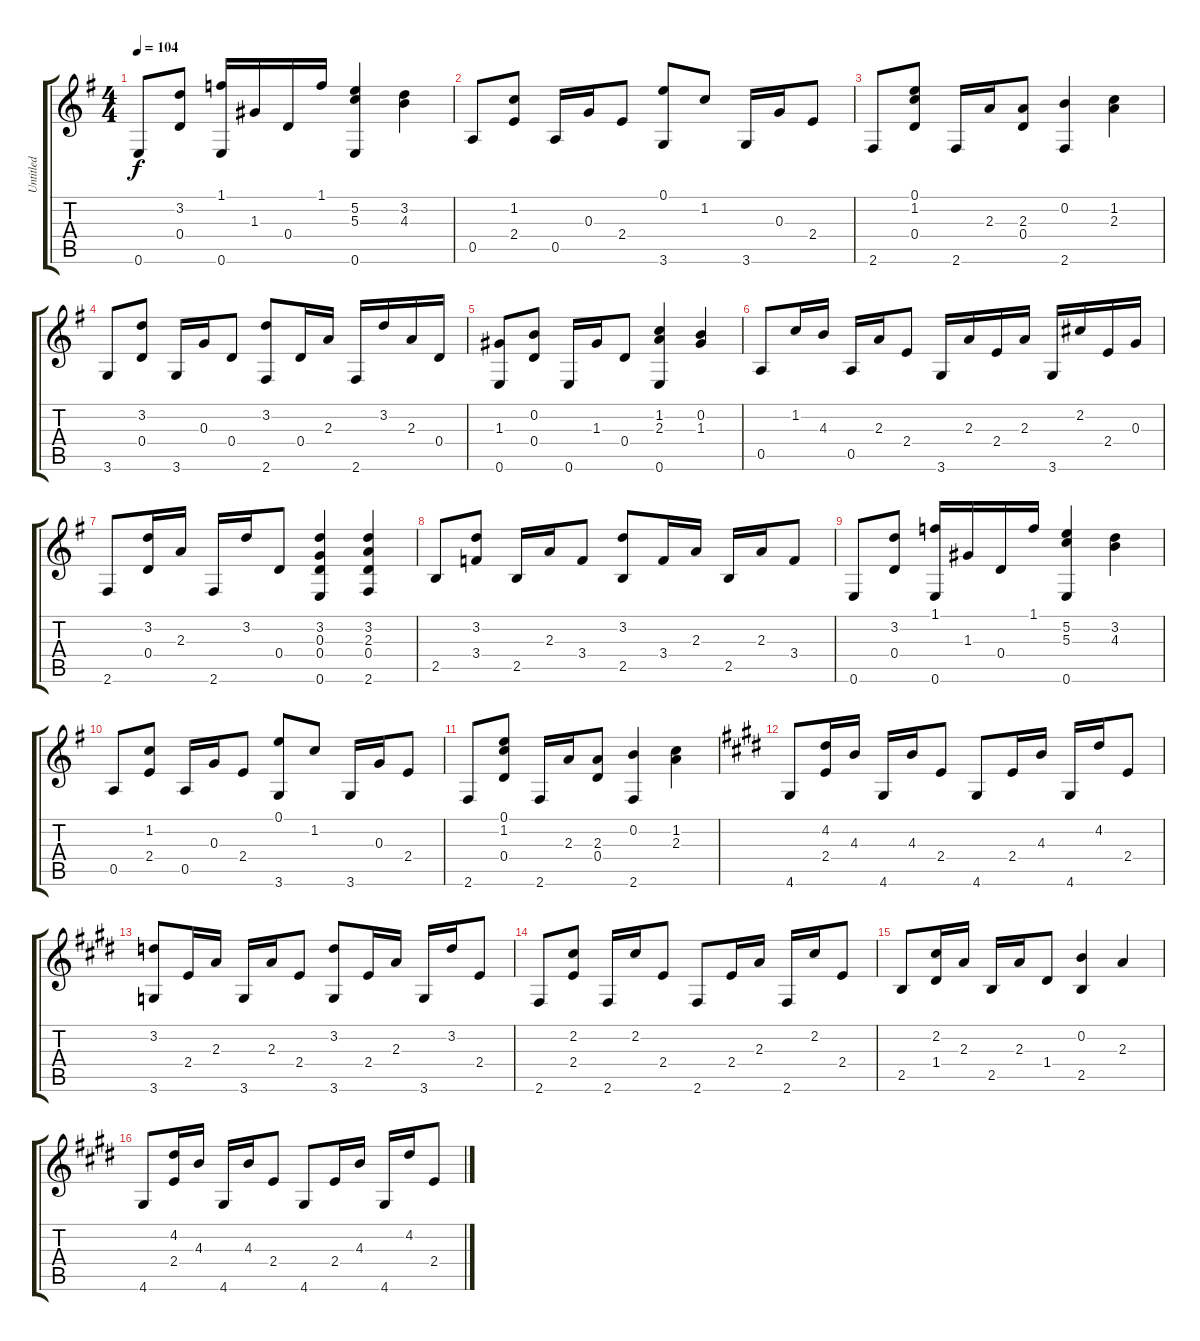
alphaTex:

\track ("Untitled" "Untitled") {instrument acousticguitarnylon}
\staff {score tabs}
\tuning (E4 B3 G3 D3 A2 E2) {hide}
\ts (4 4)
\tempo 104
\clef g2
\ks g
0.6.8{dy f} (3.2 0.4).8 (1.1 0.6).16 1.3.16 0.4.16 1.1.16 (5.2 5.3 0.6).4 (3.2 4.3).4 |
0.5.8 (1.2 2.4).8 0.5.16 0.3.16 2.4.8 (0.1 3.6).8 1.2.8 3.6.16 0.3.16 2.4.8 |
2.6.8 (0.1 1.2 0.4).8 2.6.16 2.3.16 (2.3 0.4).8 (0.2 2.6).4 (1.2 2.3).4 |
3.6.8 (3.2 0.4).8 3.6.16 0.3.16 0.4.8 (3.2 2.6).8 0.4.16 2.3.16 2.6.16 3.2.16 2.3.16 0.4.16 |
(1.3 0.6).8 (0.2 0.4).8 0.6.16 1.3.16 0.4.8 (1.2 2.3 0.6).4 (0.2 1.3).4 |
0.5.8 1.2.16 4.3.16 0.5.16 2.3.16 2.4.8 3.6.16 2.3.16 2.4.16 2.3.16 3.6.16 2.2.16 2.4.16 0.3.16 |
2.6.8 (3.2 0.4).16 2.3.16 2.6.16 3.2.16 0.4.8 (3.2 0.3 0.4 0.6).4 (3.2 2.3 0.4 2.6).4 |
2.5.8 (3.2 3.4).8 2.5.16 2.3.16 3.4.8 (3.2 2.5).8 3.4.16 2.3.16 2.5.16 2.3.16 3.4.8 |
0.6.8 (3.2 0.4).8 (1.1 0.6).16 1.3.16 0.4.16 1.1.16 (5.2 5.3 0.6).4 (3.2 4.3).4 |
0.5.8 (1.2 2.4).8 0.5.16 0.3.16 2.4.8 (0.1 3.6).8 1.2.8 3.6.16 0.3.16 2.4.8 |
2.6.8 (0.1 1.2 0.4).8 2.6.16 2.3.16 (2.3 0.4).8 (0.2 2.6).4 (1.2 2.3).4 |
\ks e
4.6.8 (4.2 2.4).16 4.3.16 4.6.16 4.3.16 2.4.8 4.6.8 2.4.16 4.3.16 4.6.16 4.2.16 2.4.8 |
\ks c#minor
(3.2 3.6).8 2.4.16 2.3.16 3.6.16 2.3.16 2.4.8 (3.2 3.6).8 2.4.16 2.3.16 3.6.16 3.2.16 2.4.8 |
2.6.8 (2.2 2.4).8 2.6.16 2.2.16 2.4.8 2.6.8 2.4.16 2.3.16 2.6.16 2.2.16 2.4.8 |
\ks e
2.5.8 (2.2 1.4).16 2.3.16 2.5.16 2.3.16 1.4.8 (0.2 2.5).4 2.3.4 |
\ks c#minor
4.6.8 (4.2 2.4).16 4.3.16 4.6.16 4.3.16 2.4.8 4.6.8 2.4.16 4.3.16 4.6.16 4.2.16 2.4.8
